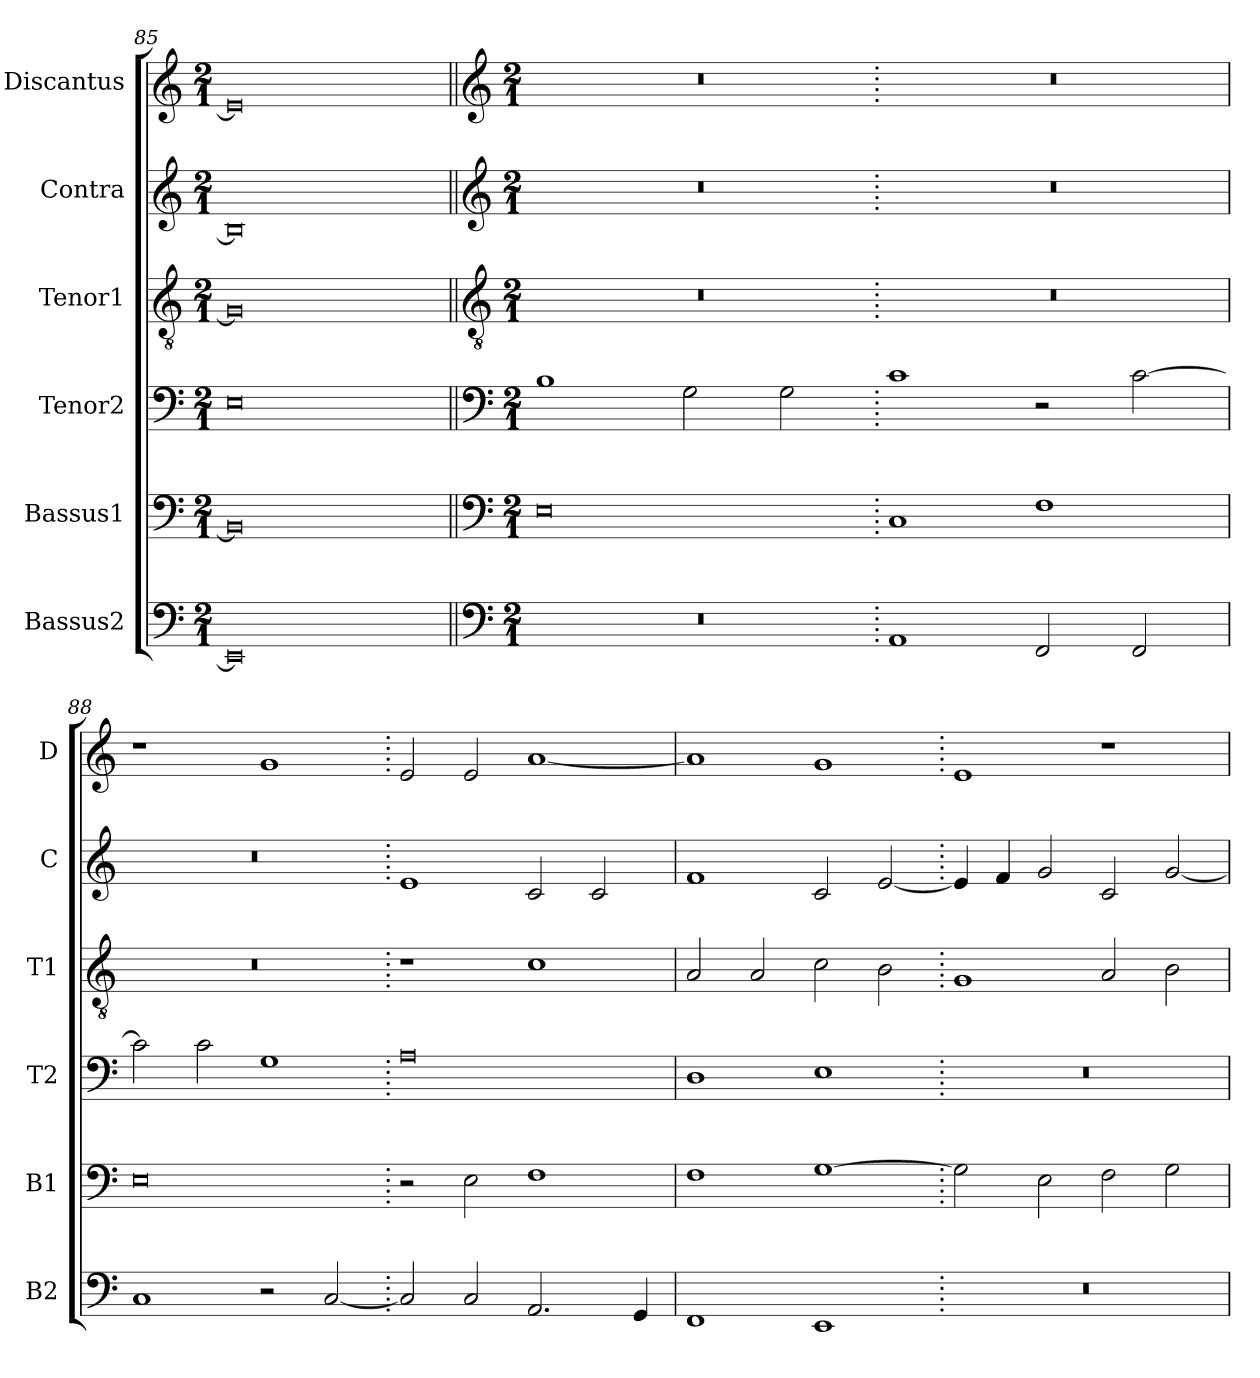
**kern	**kern	**kern	**kern	**kern	**kern
*part6	*part5	*part4	*part3	*part2	*part1
*staff6	*staff5	*staff4	*staff3	*staff2	*staff1
*I"Bassus2	*I"Bassus1	*I"Tenor2	*I"Tenor1	*I"Contra	*I"Discantus
*I'B2	*I'B1	*I'T2	*I'T1	*I'C	*I'D
*clefF4	*clefF4	*clefF4	*clefGv2	*clefG2	*clefG2
*k[]	*k[]	*k[]	*k[]	*k[]	*k[]
*M2/1	*M2/1	*M2/1	*M2/1	*M2/1	*M2/1
=85	=85	=85	=85	=85	=85
0EE]	0BB]	0E	0G]	0B]	0e]
!!LO:LB:g=z
=86||	=86||	=86||	=86||	=86||	=86||
*clefF4	*clefF4	*clefF4	*clefGv2	*clefG2	*clefG2
*k[]	*k[]	*k[]	*k[]	*k[]	*k[]
*M2/1	*M2/1	*M2/1	*M2/1	*M2/1	*M2/1
0r	0E	1B	0r	0r	0r
.	.	2G\	.	.	.
.	.	2G\	.	.	.
=87.	=87.	=87.	=87.	=87.	=87.
1AA	1C	1c	0r	0r	0r
2FF/	1F	2r	.	.	.
2FF/	.	[2c\	.	.	.
=88	=88	=88	=88	=88	=88
1C	0E	2c\]	0r	0r	1r
.	.	2c\	.	.	.
2r	.	1G	.	.	1g
[2C/	.	.	.	.	.
=89.	=89.	=89.	=89.	=89.	=89.
2C/]	2r	0A	1r	1e	2e/
2C/	2E\	.	.	.	2e/
2.AA/	1F	.	1c	2c/	[1a
.	.	.	.	2c/	.
4GG/	.	.	.	.	.
=90	=90	=90	=90	=90	=90
1FF	1F	1D	2A/	1f	1a]
.	.	.	2A/	.	.
1EE	[1G	1E	2c\	2c/	1g
.	.	.	2B\	[2e/	.
=91.	=91.	=91.	=91.	=91.	=91.
0r	2G\]	0r	1G	4e/]	1e
.	.	.	.	4f/	.
.	2E\	.	.	2g/	.
.	2F\	.	2A/	2c/	1r
.	2G\	.	2B\	[2g/	.
=	=	=	=	=	=
*-	*-	*-	*-	*-	*-
